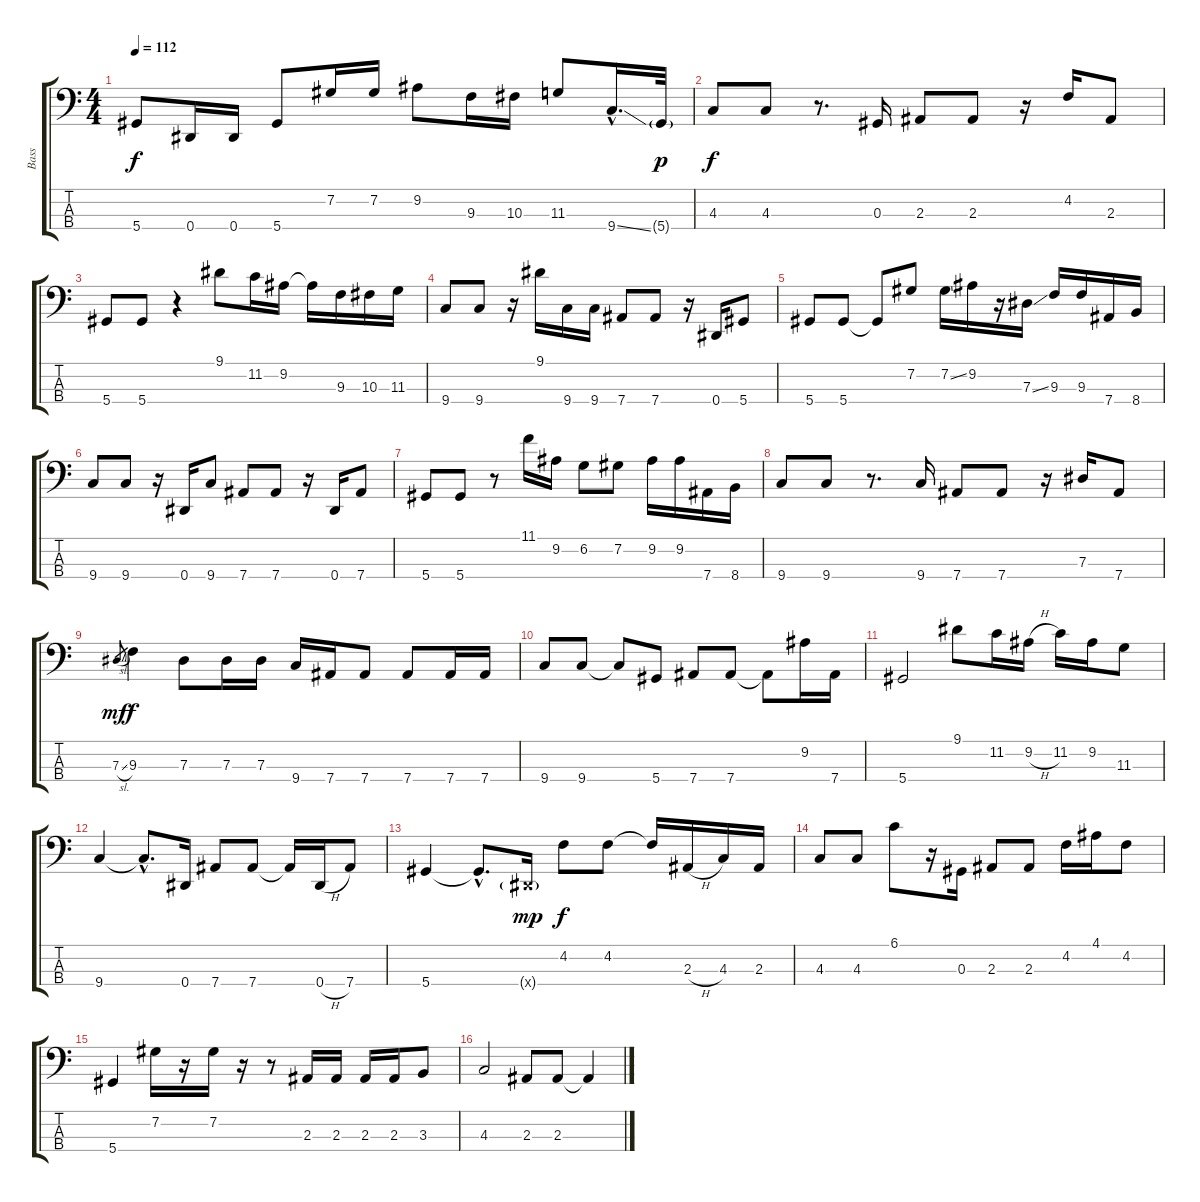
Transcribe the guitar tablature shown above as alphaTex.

\track ("Bass" "Bass") {instrument electricbassfinger}
\staff {score tabs}
\tuning (Gb2 Db2 Ab1 Eb1) {hide}
\ts (4 4)
\tempo 112
\clef f4
\ks c
5.4.8{dy f} 0.4.16 0.4.16 5.4.8 7.2.16 7.2.16 9.2.8 9.3.16 10.3.16 11.3.8 9.4{ss hac}.16{d} 5.4{g}.32{dy p} |
4.3.8{dy f} 4.3.8 r.8{d} 0.3.16 2.3.8 2.3.8 r.16 4.2.16 2.3.8 |
5.4.8 5.4.8 r.4 9.1.8 11.2.16 9.2.16 9.2{t}.16 9.3.16 10.3.16 11.3.16 |
9.4.8 9.4.8 r.16 9.1.16 9.4.16 9.4.16 7.4.8 7.4.8 r.16 0.4.16 5.4.8 |
5.4.8 5.4.8 5.4{t}.8 7.2.8 7.2{ss}.16 9.2.16 r.16 7.3{ss}.16 9.3.16 9.3.16 7.4.16 8.4.16 |
9.4.8 9.4.8 r.16 0.4.16 9.4.8 7.4.8 7.4.8 r.16 0.4.16 7.4.8 |
5.4.8 5.4.8 r.8 11.1.16 9.2.16 6.2.8 7.2.8 9.2.16 9.2.16 7.4.16 8.4.16 |
9.4.8 9.4.8 r.8{d} 9.4.16 7.4.8 7.4.8 r.16 7.3.16 7.4.8 |
7.3{sl}.8{gr dy mf} 9.3.4{dy f} 7.3.8 7.3.16 7.3.16 9.4.16 7.4.16 7.4.8 7.4.8 7.4.16 7.4.16 |
9.4.8 9.4.8 9.4{t}.8 5.4.8 7.4.8 7.4.8 7.4{t}.8 9.2.16 7.4.16 |
5.4.2 9.1.8 11.2.16 9.2{h}.16 11.2.16 9.2.16 11.3.8 |
9.4.4 9.4{hac t}.8{d} 0.4.16 7.4.8 7.4.8 7.4{t}.16 0.4{h}.16 7.4.8 |
5.4.4 5.4{hac t}.8{d} 0.4{g x}.16{dy mp} 4.2.8{dy f} 4.2.8 4.2{t}.16 2.3{h}.16 4.3.16 2.3.16 |
4.3.8 4.3.8 6.1.8 r.16 0.3.16 2.3.8 2.3.8 4.2.16 4.1.16 4.2.8 |
5.4.4 7.2.16 r.16 7.2.16 r.16 r.8 2.3.16 2.3.16 2.3.16 2.3.16 3.3.8 |
4.3.2 2.3.8 2.3.8 2.3{t}.4
